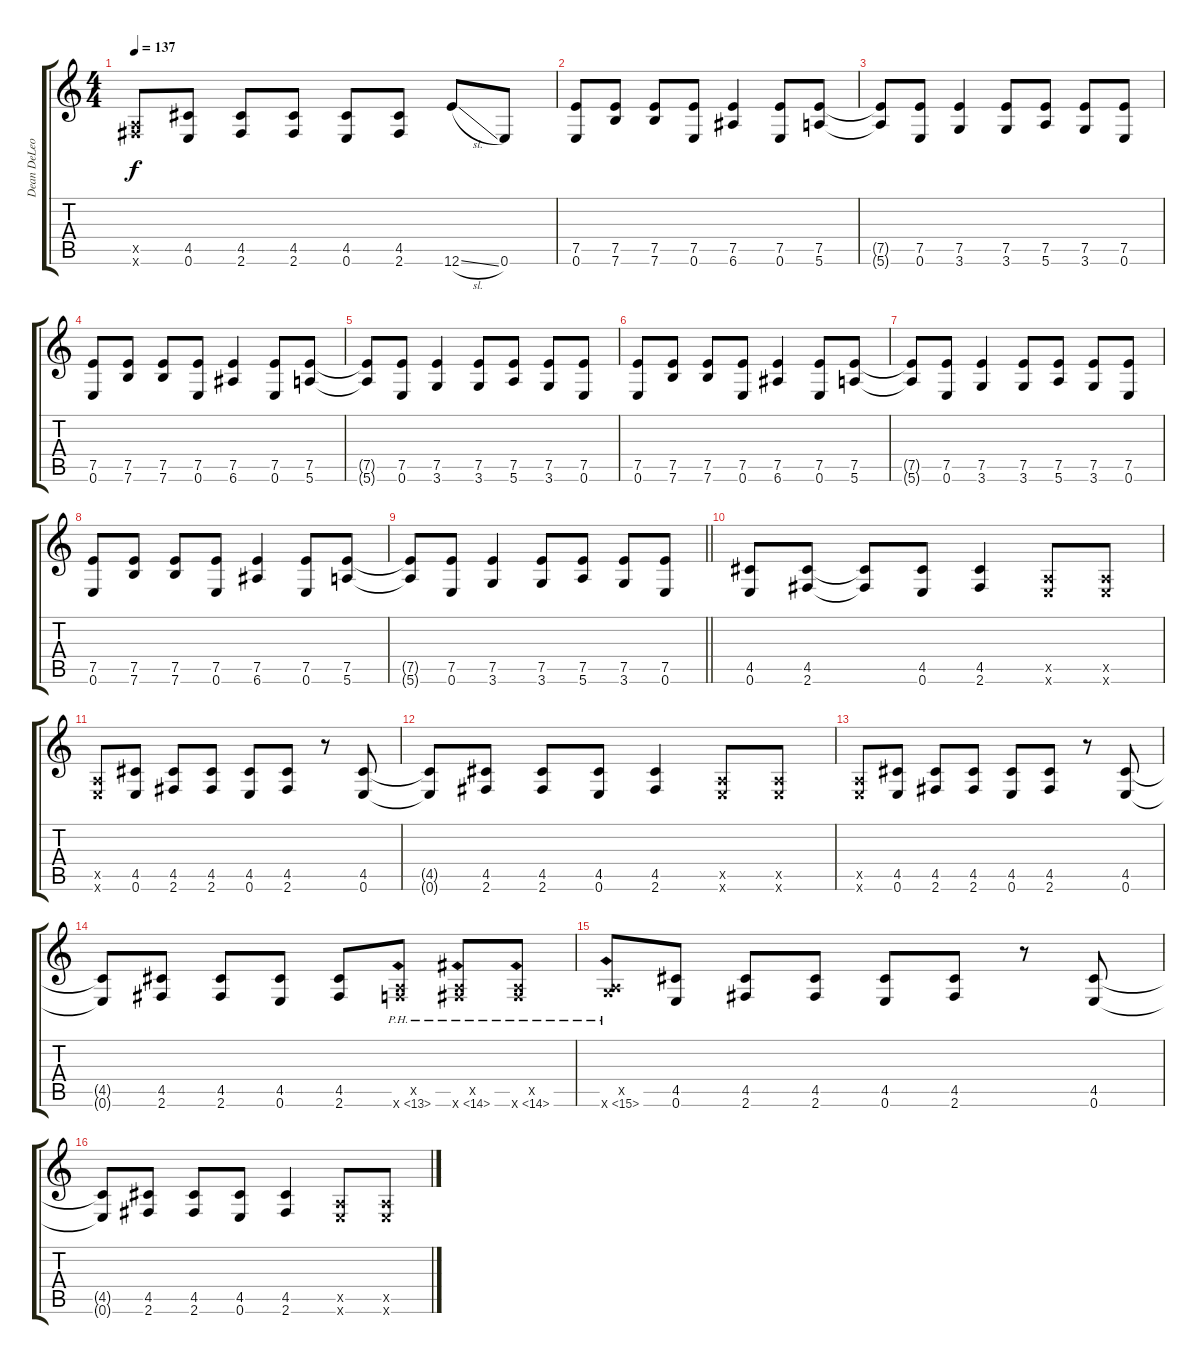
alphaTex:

\track ("Dean DeLeo" "Dean DeLeo") {instrument distortionguitar}
\staff {score tabs}
\tuning (E4 B3 G3 D3 A2 E2) {hide}
\ts (4 4)
\tempo 137
\clef g2
\ks c
(0.5{x} 2.6{x}).8{dy f} (4.5 0.6).8 (4.5 2.6).8 (4.5 2.6).8 (4.5 0.6).8 (4.5 2.6).8 12.6{sl}.8 0.6.8 |
(7.5 0.6).8 (7.5 7.6).8 (7.5 7.6).8 (7.5 0.6).8 (7.5 6.6).4 (7.5 0.6).8 (7.5 5.6).8 |
(7.5{t} 5.6{t}).8 (7.5 0.6).8 (7.5 3.6).4 (7.5 3.6).8 (7.5 5.6).8 (7.5 3.6).8 (7.5 0.6).8 |
(7.5 0.6).8 (7.5 7.6).8 (7.5 7.6).8 (7.5 0.6).8 (7.5 6.6).4 (7.5 0.6).8 (7.5 5.6).8 |
(7.5{t} 5.6{t}).8 (7.5 0.6).8 (7.5 3.6).4 (7.5 3.6).8 (7.5 5.6).8 (7.5 3.6).8 (7.5 0.6).8 |
(7.5 0.6).8 (7.5 7.6).8 (7.5 7.6).8 (7.5 0.6).8 (7.5 6.6).4 (7.5 0.6).8 (7.5 5.6).8 |
(7.5{t} 5.6{t}).8 (7.5 0.6).8 (7.5 3.6).4 (7.5 3.6).8 (7.5 5.6).8 (7.5 3.6).8 (7.5 0.6).8 |
(7.5 0.6).8 (7.5 7.6).8 (7.5 7.6).8 (7.5 0.6).8 (7.5 6.6).4 (7.5 0.6).8 (7.5 5.6).8 |
\barLineRight lightlight
(7.5{t} 5.6{t}).8 (7.5 0.6).8 (7.5 3.6).4 (7.5 3.6).8 (7.5 5.6).8 (7.5 3.6).8 (7.5 0.6).8 |
(4.5 0.6).8 (4.5 2.6).8 (4.5{t} 2.6{t}).8 (4.5 0.6).8 (4.5 2.6).4 (0.5{x} 0.6{x}).8 (0.5{x} 0.6{x}).8 |
(0.5{x} 0.6{x}).8 (4.5 0.6).8 (4.5 2.6).8 (4.5 2.6).8 (4.5 0.6).8 (4.5 2.6).8 r.8 (4.5 0.6).8 |
(4.5{t} 0.6{t}).8 (4.5 2.6).8 (4.5 2.6).8 (4.5 0.6).8 (4.5 2.6).4 (0.5{x} 0.6{x}).8 (0.5{x} 0.6{x}).8 |
(0.5{x} 0.6{x}).8 (4.5 0.6).8 (4.5 2.6).8 (4.5 2.6).8 (4.5 0.6).8 (4.5 2.6).8 r.8 (4.5 0.6).8 |
(4.5{t} 0.6{t}).8 (4.5 2.6).8 (4.5 2.6).8 (4.5 0.6).8 (4.5 2.6).8 (0.5{x} 1.6{ph 12 x}).8 (0.5{x} 2.6{ph 12 x}).8 (0.5{x} 2.6{ph 12 x}).8 |
(0.5{x} 3.6{ph 12 x}).8 (4.5 0.6).8 (4.5 2.6).8 (4.5 2.6).8 (4.5 0.6).8 (4.5 2.6).8 r.8 (4.5 0.6).8 |
(4.5{t} 0.6{t}).8 (4.5 2.6).8 (4.5 2.6).8 (4.5 0.6).8 (4.5 2.6).4 (0.5{x} 0.6{x}).8 (0.5{x} 0.6{x}).8
